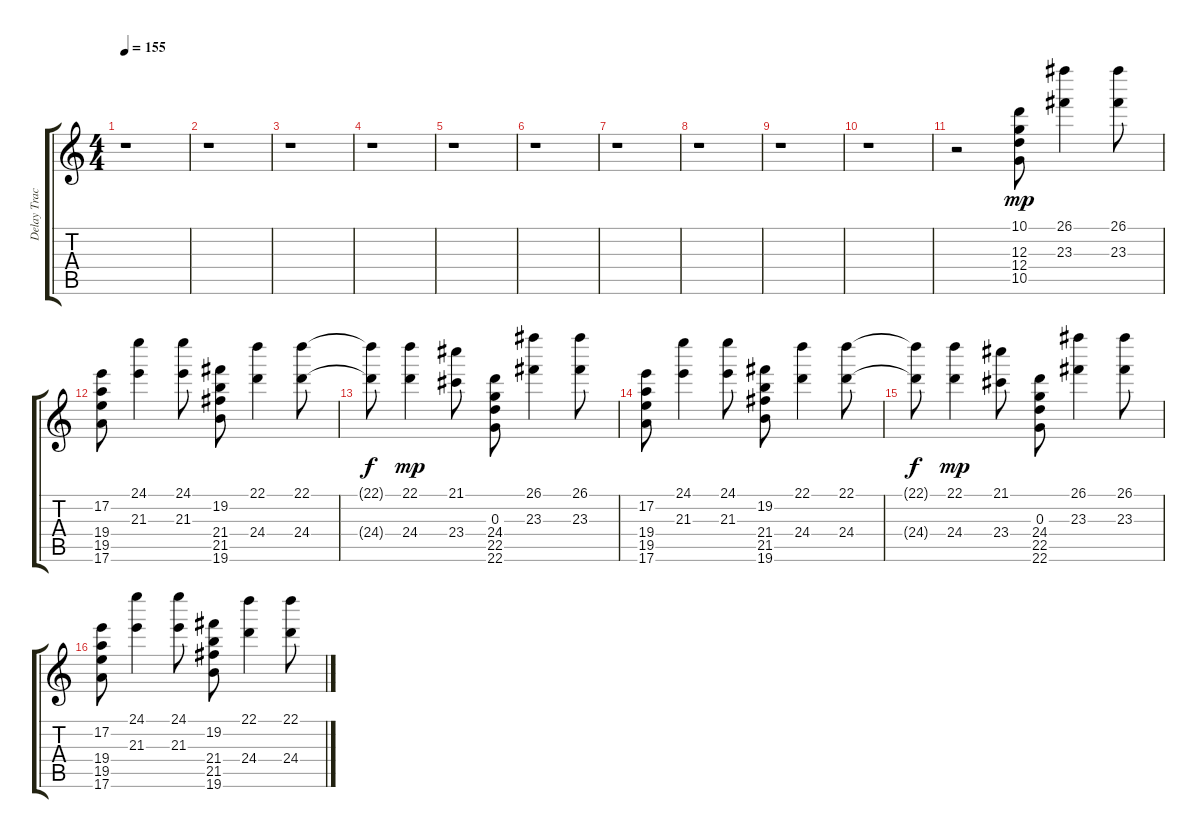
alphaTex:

\track ("Delay Track (ignore)" "Delay Trac") {instrument electricguitarjazz}
\staff {score tabs}
\tuning (E4 B3 G3 D3 A2 E2) {hide}
\ts (4 4)
\tempo 155
\clef g2
\ks c
r.1{dy mf} |
r.1 |
r.1 |
r.1 |
r.1 |
r.1 |
r.1 |
r.1 |
r.1 |
r.1 |
r.2 (10.1 12.3 12.4 10.5).8{dy mp} (26.1 23.3).4 (26.1 23.3).8 |
(17.2 19.4 19.5 17.6).8 (24.1 21.3).4 (24.1 21.3).8 (19.2 21.4 21.5 19.6).8 (22.1 24.4).4 (22.1 24.4).8 |
(22.1{t} 24.4{t}).8{dy f} (22.1 24.4).4{dy mp} (21.1 23.4).8 (0.3 24.4 22.5 22.6).8 (26.1 23.3).4 (26.1 23.3).8 |
(17.2 19.4 19.5 17.6).8 (24.1 21.3).4 (24.1 21.3).8 (19.2 21.4 21.5 19.6).8 (22.1 24.4).4 (22.1 24.4).8 |
(22.1{t} 24.4{t}).8{dy f} (22.1 24.4).4{dy mp} (21.1 23.4).8 (0.3 24.4 22.5 22.6).8 (26.1 23.3).4 (26.1 23.3).8 |
(17.2 19.4 19.5 17.6).8 (24.1 21.3).4 (24.1 21.3).8 (19.2 21.4 21.5 19.6).8 (22.1 24.4).4 (22.1 24.4).8
